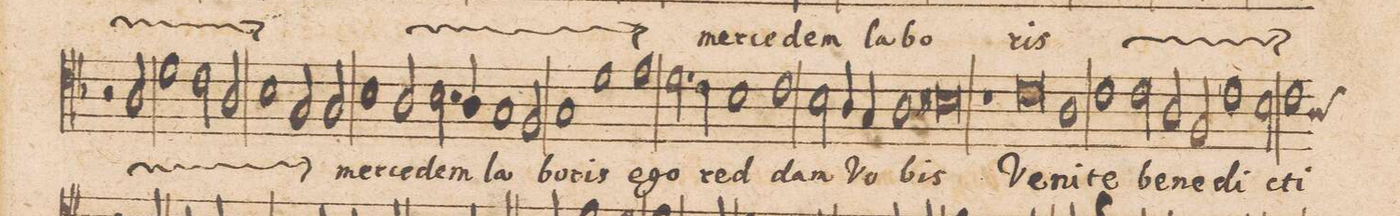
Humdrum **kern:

**kern	**text
*I"ALTVS.	*
*clefC4	*
*k[b-]	*
*met(C|)	*
*M2/1	*
2r	.
2A/	mer-
=38-	=38-
1d	-ce-
2c\	-dem
2A/	la-
=39-	=39-
1B-	-bo-
2G/	-ris
*	*Xij
2G/	mer-
=40-	=40-
1B-	-ce-
2A/	-dem
2.B-\	la-
=41-	=41-
4A/	.
1G	-bo-
2F/	.
=42-	=42-
1G	-ris
1d	e-
=43-	=43-
1e	-go
2.d\	red-
4c\	.
=44-	=44-
1B-	.
1c	-dam
=45-	=45-
2B-\	Vo-
4A/	.
4G/	.
1A	.
=46-	=46-
0Bn	-bis
=47-	=47-
1r	.
0c	Ve-
=48-	=48-
1A	-ni-
=49-	=49-
1c	-te
2c\	be-
2A/	-ne-
=50-	=50-
2F/	.
1c	-di-
2B-y\	.
=51-	=51-
1c	-cti
*custos:A	*
*-	*-
